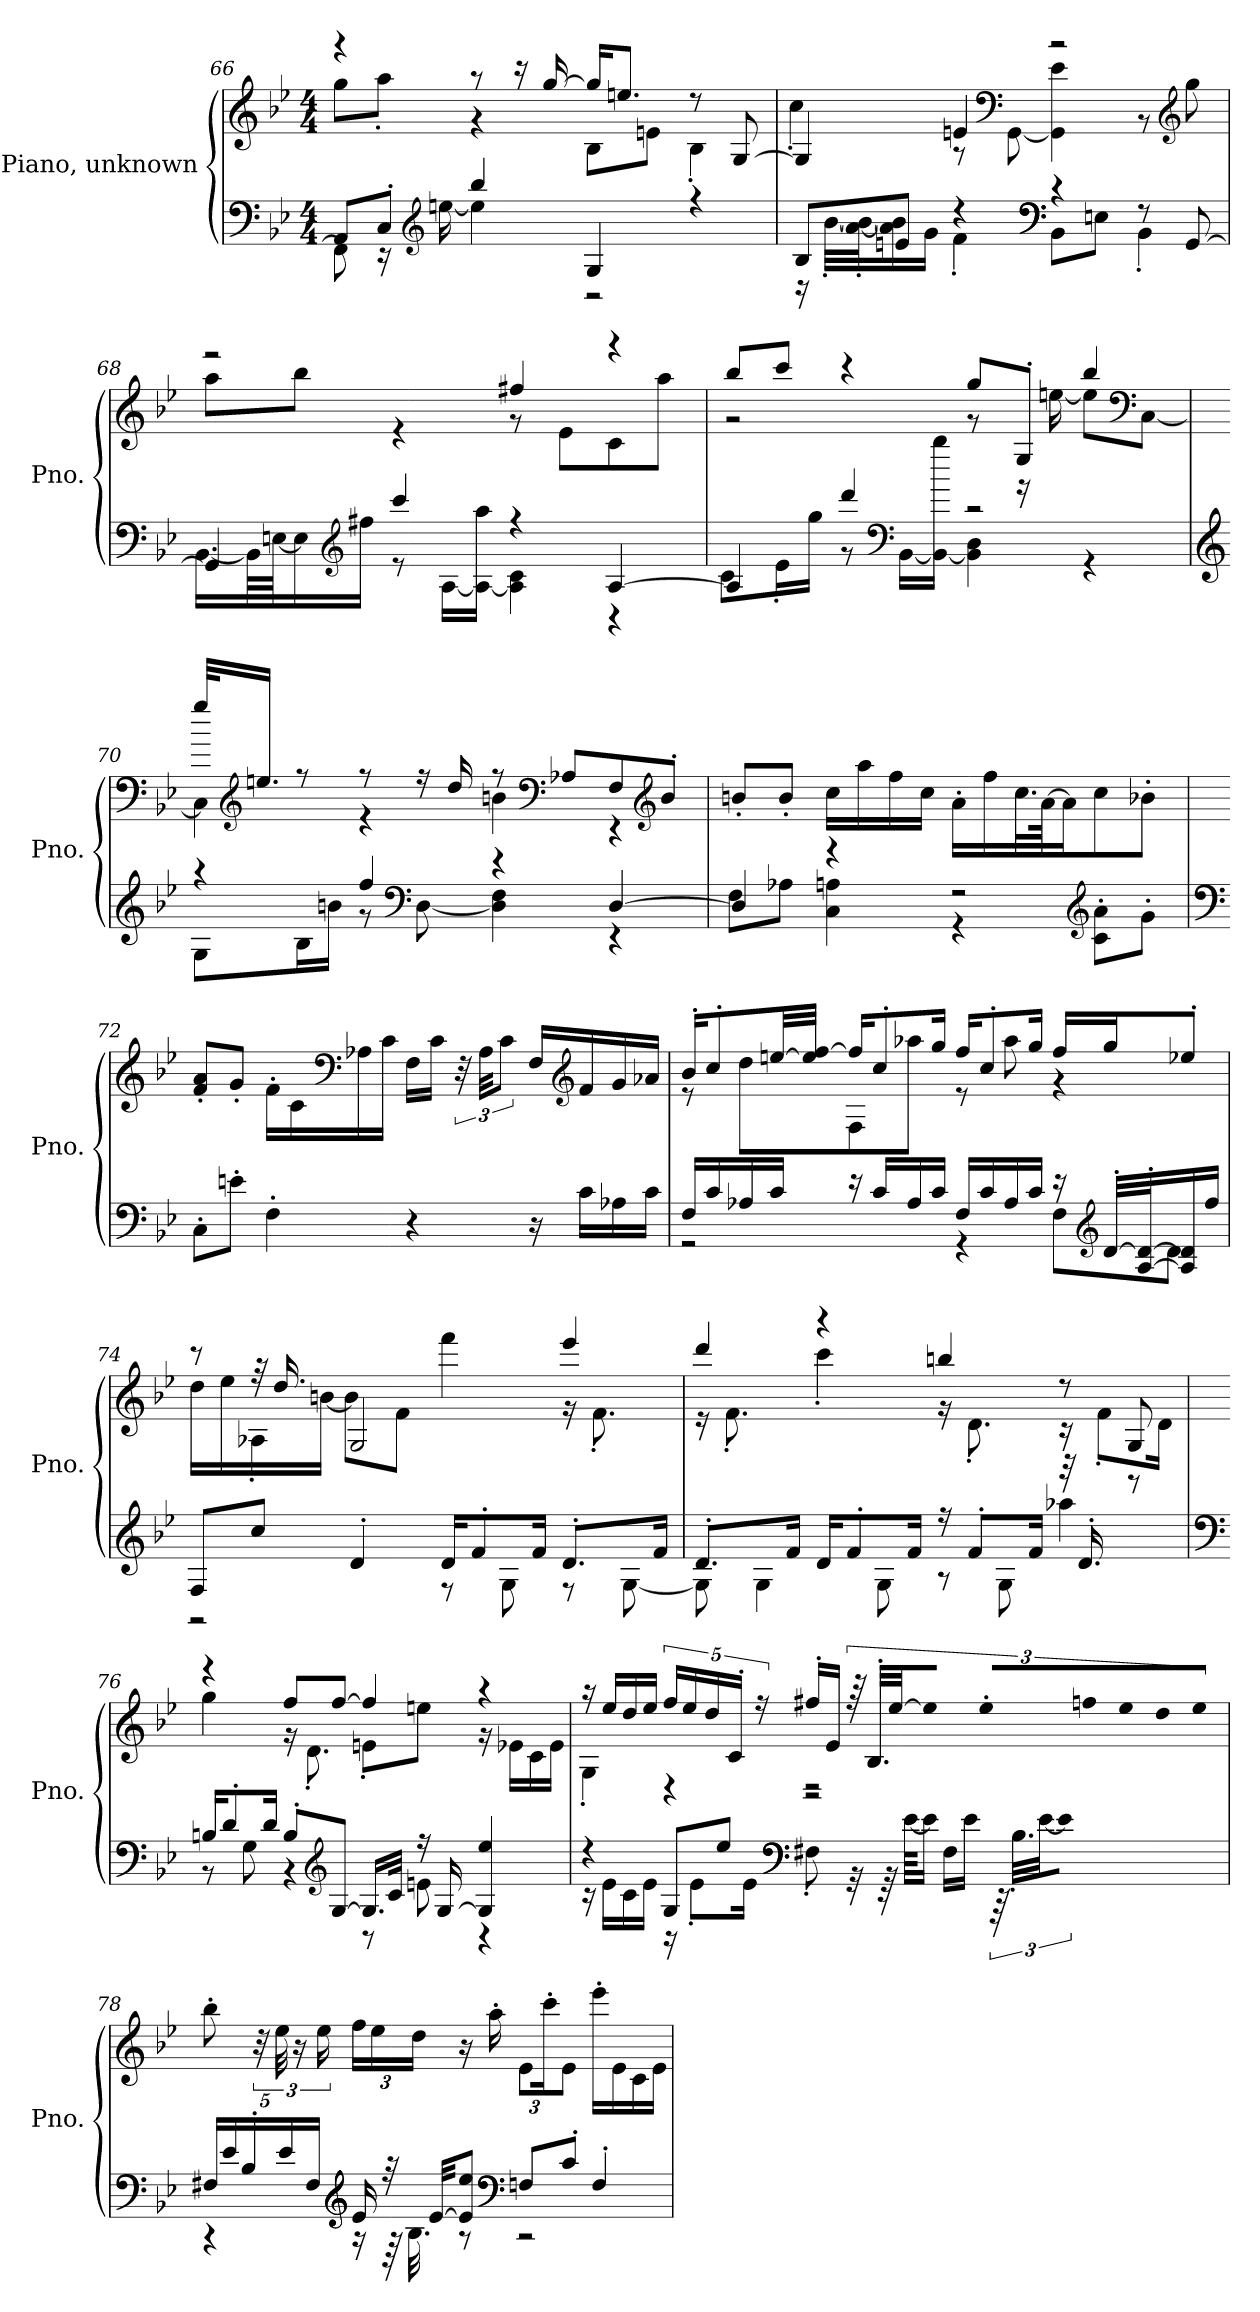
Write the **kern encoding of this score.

**kern	**kern
*part1	*part1
*staff2	*staff1
*I"Piano, unknown	*
*I'Pno.	*
*clefF4	*clefG2
*k[b-e-]	*k[b-e-]
*M4/4	*M4/4
=66	=66
*^	*^
8AA/L	8FF\]	4r	8gg\L
8C'/J	16r	.	8aa'\J
*clefG2	*	*	*
.	[16een\	.	.
4bb-/	4ee\]	8r	4r
.	.	16r	.
.	.	[16gg/	.
4G/	2r	16gg/KL]	8B-\L
.	.	8.een/J	.
.	.	.	8en\J
4r	.	8r	4B-'\
.	.	[8G/	.
!!LO:PB:g=z	!!
=67	=67	=67	=67
8B-/L	16r	4G/]	4cc'\
.	[32b-'\LLL	.	.
.	[32a\' 32b-\_'J	.	.
8en/J	16a\] 16b-\]	.	.
.	16g\JJ	.	.
4r	4f'\	4en/	8r
*	*	*clefF4	*
.	.	.	[8GG\
*clefF4	*	*	*
4r	8BB-\L	2r	4GG\] 4e\
.	8En\J	.	.
8r	4BB-'\	.	8r
*	*	*clefG2	*
[8GG/	.	.	8gg\
=68	=68	=68	=68
4GG/]	[16.BB-\LL	2r	8aa\L
.	64BB-\LL]	.	.
.	[64En\JJ	.	.
.	16E\]	.	8bb-\J
*clefG2	*	*	*
.	16ff#X\JJ	.	.
4ccc/	8r	.	4r
.	[16A\LL	.	.
.	16A\_ 16aa\JJ	.	.
4r	4A\] 4c\	4ff#X/	8r
.	.	.	8e-\L
[4A/	4r	4r	8c\
.	.	.	8aa\J
!!LO:LB:g=z	!!
=69	=69	=69	=69
4A/]	8c\L	8bb-/L	2r
.	16e-'\L	8ccc/J	.
.	16gg\JJ	.	.
4ddd/	8r	4r	.
*clefF4	*	*	*
.	[16BB-\LL	.	.
.	16BB-\_ 16bb-\JJ	.	.
2r	4BB-\] 4D\	8gg/L	8r
.	.	8G'/J	16r
.	.	.	[16een\
.	4r	4bb-/	8ee\L]
*	*	*clefF4	*
.	.	.	[8C\J
=70	=70	=70	=70
*clefG2	*	*	*
4r	8G\L	32gg/KLL	4C\]
*	*	*clefG2	*
.	.	16.een/JJ	.
.	16B-\L	8r	.
.	16bn\JJ	.	.
4ff/	8r	8r	4r
*clefF4	*	*	*
.	[8D\	16r	.
.	.	16dd/	.
4r	4D\] 4F\	8r	4bn\
*	*	*clefF4	*
.	.	8A-X/L	.
[4D/	4r	8F/	4r
*	*	*clefG2	*
.	.	8b'/J	.
*	*	*v	*v
!!LO:LB:g=z
=71	=71	=71
4D/]	8F\L	8bn'/L
.	8A-X\J	8b'/J
4r	4C\ 4An\	16cc\LL
.	.	16aa\
.	.	16ff\
.	.	16cc\JJ
2r	4r	16a'\LL
.	.	16ff\
.	.	32.cc\L
.	.	[64a\JK
.	.	16a\J]
*clefG2	*	*
.	8c\' 8a\'L	8cc\
.	8g'\J	8b-X'\J
*v	*v	*
=72	=72
*clefF4	*
8C'\L	8f/' 8a/'L
8en'\J	8g'/J
4F'\	16f'\LL
.	16c\
*	*clefF4
.	16A-X\
.	16c\JJ
4r	16F\LL
.	16c\JJ
.	48r
.	48A-\KKL
.	12c\J
16r	16F/LL
*	*clefG2
16c\LL	16f/
16A-X\	16g/
16c\JJ	16a-X/JJ
!!LO:LB:g=z
=73	=73
*^	*^
16F/LL	2r	16b-'/KL	8r
16c/	.	8cc'/	.
16A-X/	.	.	8dd\L
16c/JJ	.	[32een/LL	.
.	.	32ee/] [32ff/JJJ	.
16r	.	16ff/KL]	8F\
16c/LL	.	8cc'/	.
16A-/	.	.	8aa-X\J
16c/JJ	.	16gg/Jk	.
16F/LL	4r	16ff/KL	8r
16c/	.	8cc'/	.
16A-/	.	.	8aa-\
16c/JJ	.	16gg/Jk	.
16r	8F\L	16ff/LL	4r
*clefG2	*	*	*
[32d'/LLL	.	16gg/J	.
[32A-/' 32d/_'J	.	.	.
16A-/] 16d/]	8d\J	8ee-X'/J	.
16ff/JJ	.	.	.
=74	=74	=74	=74
8F/L	2r	8r	16dd\LL
.	.	.	16ee-\
8cc/J	.	32r	16A-X'\
.	.	16.dd/	.
.	.	.	[16bn\JJ
4d'/	.	2G/	8b\L]
.	.	.	8f\J
16d/KL	8r	.	4fff\
8f'/	.	.	.
.	8G\	.	.
16f/Jk	.	.	.
8.d'/L	8r	4eee-/	16r
.	.	.	8.f'\
.	[8G\	.	.
16f/Jk	.	.	.
!!LO:LB:g=z	!!
=75	=75	=75	=75
8.d'/L	8G\]	4ddd/	16r
.	.	.	8.f'\
.	4G\	.	.
16f/Jk	.	.	.
16d/KL	.	4r	4ccc'\
8f'/	.	.	.
.	8G\	.	.
16f/Jk	.	.	.
16r	8r	4bbn/	16r
8f'/L	.	.	8.d'\
.	8G\	.	.
16f/Jk	.	.	.
32r	4aa-X\	8r	16r
16.d'/	.	.	.
.	.	.	8f'\L
8r	.	8G/	.
.	.	.	16d\Jk
=76	=76	=76	=76
*clefF4	*	*	*
16Bn/KL	8r	4r	4gg\
8d'/	.	.	.
.	8G\	.	.
16d/Jk	.	.	.
8B'/L	4r	8ff/L	16r
.	.	.	8.d'\
*clefG2	*	*	*
[8G/J	.	[8ff/J	.
16.G/LL]	8r	4ff/]	8en'\L
32c/JJk	.	.	.
16r	8en\	.	8een\J
[16G/	.	.	.
4G/] 4ee-/	4r	4r	16r
.	.	.	16e-X\LL
.	.	.	16c\
.	.	.	16e-\JJ
!!LO:LB:g=z	!!
=77	=77	=77	=77
4r	16r	16r	4G'\
.	16e-\LL	16ee-/LL	.
.	16c\	16dd/	.
.	16e-\JJ	16ee-/JJ	.
8G/L	16r	20ff/LL	4r
.	.	20ee-/	.
.	8e-'\L	.	.
.	.	20dd/	.
8ee-/J	.	.	.
.	.	20c'/JJ	.
.	16e-\Jk	.	.
.	.	20r	.
*clefF4	*	*	*
2r	8F#X'\	16ff#X'/LL	2r
.	.	16e-/JJ	.
.	32r	96r	.
.	.	48.B-'/LLL	.
.	64r	.	.
.	.	[48ee-/J	.
.	[64e-\KKLL	.	.
.	16e-\JJ]	16ee-/JJ]	.
.	16F#\LL	16ee-'/LL	.
.	16e-\JJ	32ffn/L	.
.	.	32ee-/J	.
.	96r	16dd/	.
.	48.B-'\LLL	.	.
.	[48e-\J	.	.
.	16e-\JJ]	16ee-/JJ	.
*	*	*v	*v
!!LO:PB:g=z
=78	=78	=78
*Xbrackettup	*	*
20F#X/LL	4r	8bb-'\
20e-/	.	.
20B-'/	.	.
.	.	48r
.	.	48ee-\
20e-/	.	.
.	.	24r
20F#/JJ	.	.
.	.	24ee-\
*clefG2	*	*
*	*	*Xbrackettup
16e-/	16r	24ff\LL
.	.	24ee-\
32r	64r	.
.	32.B-\	.
.	.	24dd\JJ
[32e-/KKL	.	.
8e-/] 8ee-/J	8r	16r
.	.	16aa'\
*clefF4	*	*
8Fn/L	2r	12e-\L
.	.	24ccc'\K
8c'/J	.	8e-\J
4F'/	.	16eee-'\LL
.	.	16e-\
.	.	16c\
.	.	16e-\JJ
*v	*v	*
=	=
*-	*-
